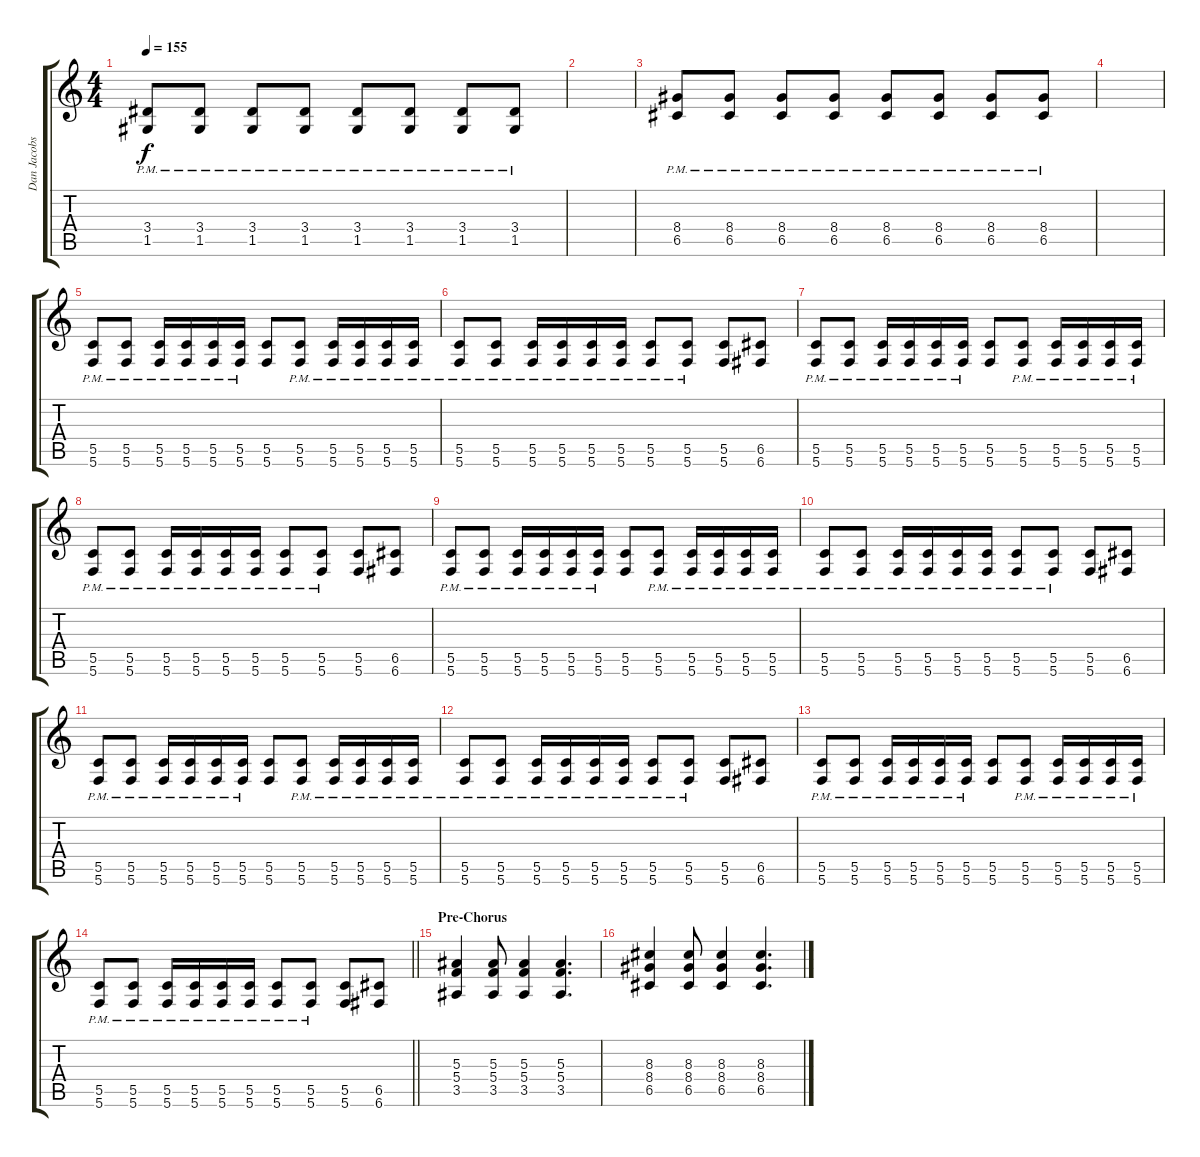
\track ("Dan Jacobs" "Dan Jacobs") {instrument overdrivenguitar}
\staff {score tabs}
\tuning (D4 A3 F3 C3 G2 C2) {hide}
\ts (4 4)
\tempo 155
\clef g2
\ks c
(3.4{pm} 1.5{pm}).8{dy f} (3.4{pm} 1.5{pm}).8 (3.4{pm} 1.5{pm}).8 (3.4{pm} 1.5{pm}).8 (3.4{pm} 1.5{pm}).8 (3.4{pm} 1.5{pm}).8 (3.4{pm} 1.5{pm}).8 (3.4{pm} 1.5{pm}).8 |
|
(8.4{pm} 6.5{pm}).8 (8.4{pm} 6.5{pm}).8 (8.4{pm} 6.5{pm}).8 (8.4{pm} 6.5{pm}).8 (8.4{pm} 6.5{pm}).8 (8.4{pm} 6.5{pm}).8 (8.4{pm} 6.5{pm}).8 (8.4{pm} 6.5{pm}).8 |
|
(5.5{pm} 5.6{pm}).8 (5.5{pm} 5.6{pm}).8 (5.5{pm} 5.6{pm}).16 (5.5{pm} 5.6{pm}).16 (5.5{pm} 5.6{pm}).16 (5.5{pm} 5.6{pm}).16 (5.5 5.6).8 (5.5{pm} 5.6{pm}).8 (5.5{pm} 5.6{pm}).16 (5.5{pm} 5.6{pm}).16 (5.5{pm} 5.6{pm}).16 (5.5{pm} 5.6{pm}).16 |
(5.5{pm} 5.6{pm}).8 (5.5{pm} 5.6{pm}).8 (5.5{pm} 5.6{pm}).16 (5.5{pm} 5.6{pm}).16 (5.5{pm} 5.6{pm}).16 (5.5{pm} 5.6{pm}).16 (5.5{pm} 5.6{pm}).8 (5.5{pm} 5.6{pm}).8 (5.5 5.6).8 (6.5 6.6).8 |
(5.5{pm} 5.6{pm}).8 (5.5{pm} 5.6{pm}).8 (5.5{pm} 5.6{pm}).16 (5.5{pm} 5.6{pm}).16 (5.5{pm} 5.6{pm}).16 (5.5{pm} 5.6{pm}).16 (5.5 5.6).8 (5.5{pm} 5.6{pm}).8 (5.5{pm} 5.6{pm}).16 (5.5{pm} 5.6{pm}).16 (5.5{pm} 5.6{pm}).16 (5.5{pm} 5.6{pm}).16 |
(5.5{pm} 5.6{pm}).8 (5.5{pm} 5.6{pm}).8 (5.5{pm} 5.6{pm}).16 (5.5{pm} 5.6{pm}).16 (5.5{pm} 5.6{pm}).16 (5.5{pm} 5.6{pm}).16 (5.5{pm} 5.6{pm}).8 (5.5{pm} 5.6{pm}).8 (5.5 5.6).8 (6.5 6.6).8 |
(5.5{pm} 5.6{pm}).8 (5.5{pm} 5.6{pm}).8 (5.5{pm} 5.6{pm}).16 (5.5{pm} 5.6{pm}).16 (5.5{pm} 5.6{pm}).16 (5.5{pm} 5.6{pm}).16 (5.5 5.6).8 (5.5{pm} 5.6{pm}).8 (5.5{pm} 5.6{pm}).16 (5.5{pm} 5.6{pm}).16 (5.5{pm} 5.6{pm}).16 (5.5{pm} 5.6{pm}).16 |
(5.5{pm} 5.6{pm}).8 (5.5{pm} 5.6{pm}).8 (5.5{pm} 5.6{pm}).16 (5.5{pm} 5.6{pm}).16 (5.5{pm} 5.6{pm}).16 (5.5{pm} 5.6{pm}).16 (5.5{pm} 5.6{pm}).8 (5.5{pm} 5.6{pm}).8 (5.5 5.6).8 (6.5 6.6).8 |
(5.5{pm} 5.6{pm}).8 (5.5{pm} 5.6{pm}).8 (5.5{pm} 5.6{pm}).16 (5.5{pm} 5.6{pm}).16 (5.5{pm} 5.6{pm}).16 (5.5{pm} 5.6{pm}).16 (5.5 5.6).8 (5.5{pm} 5.6{pm}).8 (5.5{pm} 5.6{pm}).16 (5.5{pm} 5.6{pm}).16 (5.5{pm} 5.6{pm}).16 (5.5{pm} 5.6{pm}).16 |
(5.5{pm} 5.6{pm}).8 (5.5{pm} 5.6{pm}).8 (5.5{pm} 5.6{pm}).16 (5.5{pm} 5.6{pm}).16 (5.5{pm} 5.6{pm}).16 (5.5{pm} 5.6{pm}).16 (5.5{pm} 5.6{pm}).8 (5.5{pm} 5.6{pm}).8 (5.5 5.6).8 (6.5 6.6).8 |
(5.5{pm} 5.6{pm}).8 (5.5{pm} 5.6{pm}).8 (5.5{pm} 5.6{pm}).16 (5.5{pm} 5.6{pm}).16 (5.5{pm} 5.6{pm}).16 (5.5{pm} 5.6{pm}).16 (5.5 5.6).8 (5.5{pm} 5.6{pm}).8 (5.5{pm} 5.6{pm}).16 (5.5{pm} 5.6{pm}).16 (5.5{pm} 5.6{pm}).16 (5.5{pm} 5.6{pm}).16 |
\barLineRight lightlight
(5.5{pm} 5.6{pm}).8 (5.5{pm} 5.6{pm}).8 (5.5{pm} 5.6{pm}).16 (5.5{pm} 5.6{pm}).16 (5.5{pm} 5.6{pm}).16 (5.5{pm} 5.6{pm}).16 (5.5{pm} 5.6{pm}).8 (5.5{pm} 5.6{pm}).8 (5.5 5.6).8 (6.5 6.6).8 |
\section ("" "Pre-Chorus")
(5.3 5.4 3.5).4 (5.3 5.4 3.5).8 (5.3 5.4 3.5).4 (5.3 5.4 3.5).4{d} |
(8.3 8.4 6.5).4 (8.3 8.4 6.5).8 (8.3 8.4 6.5).4 (8.3 8.4 6.5).4{d}
